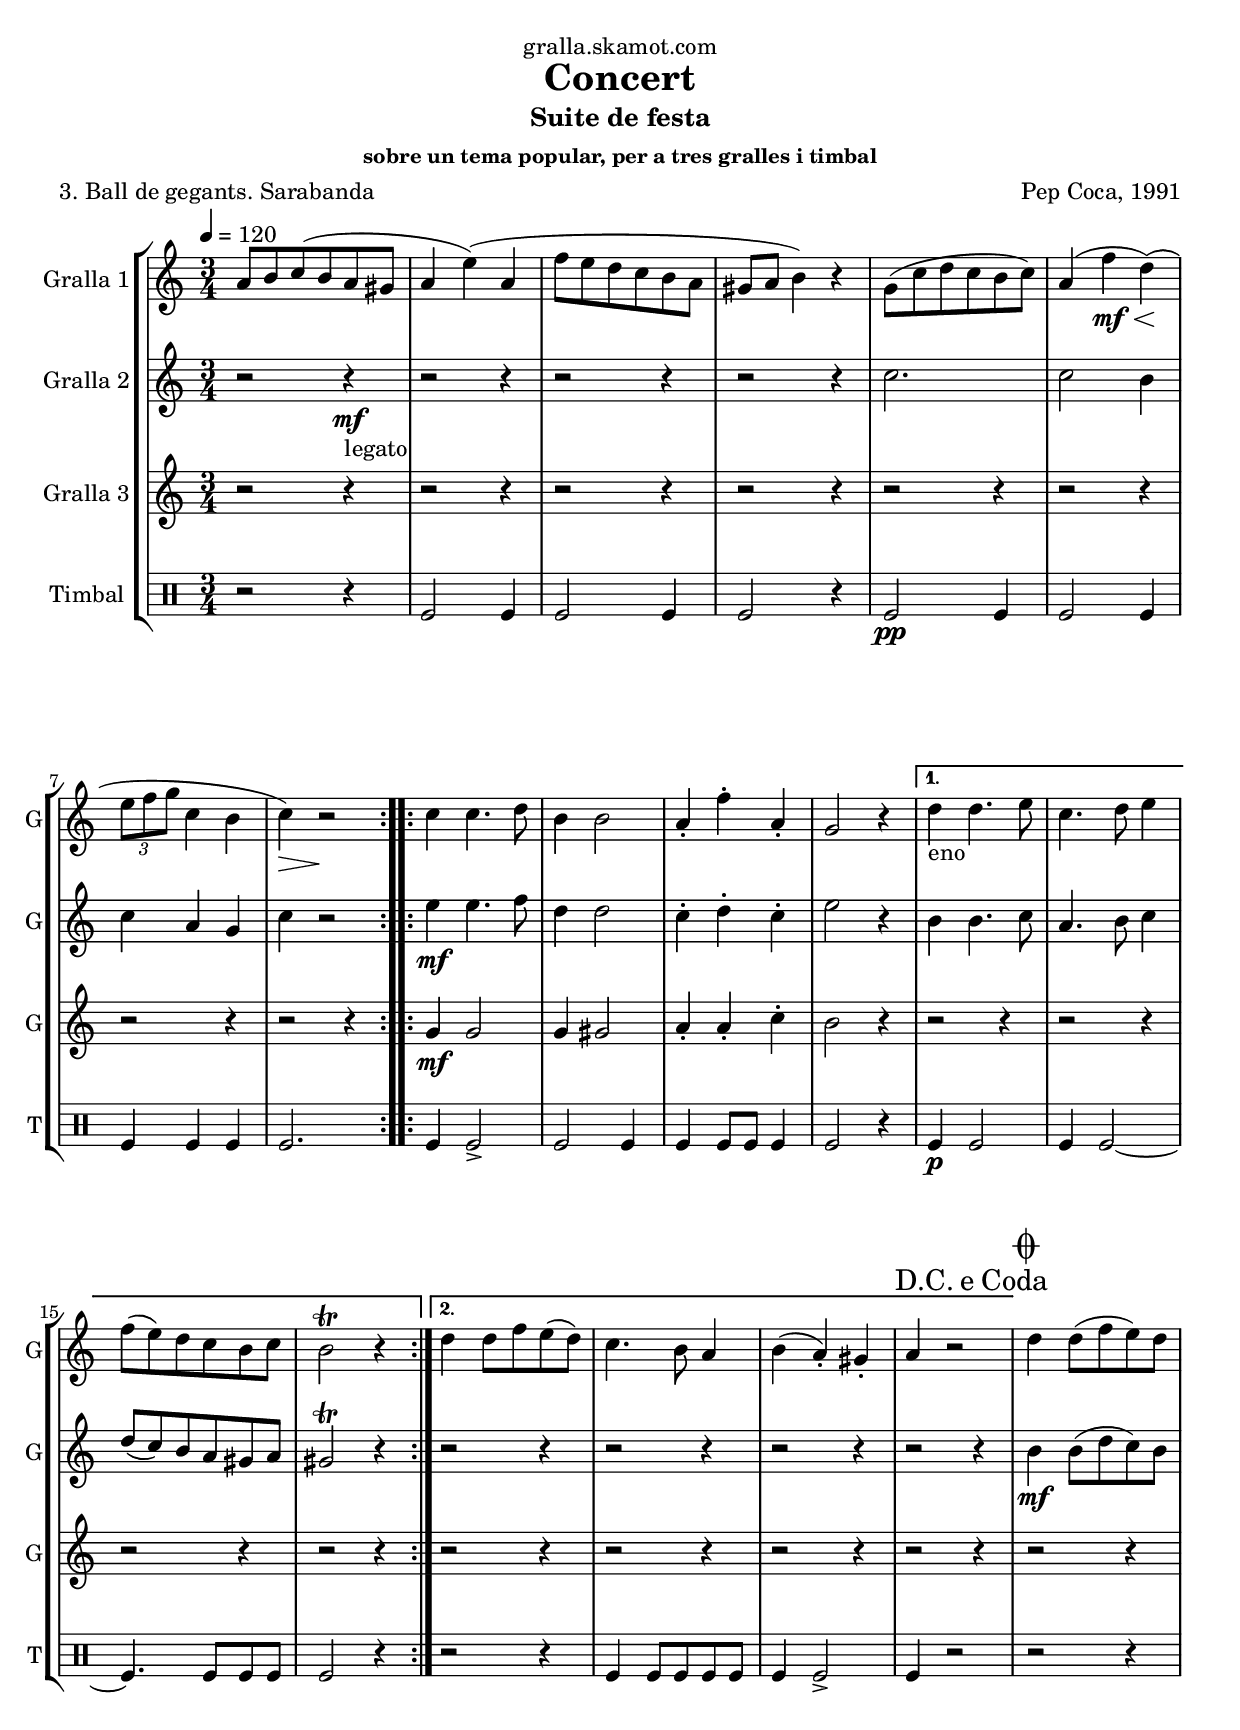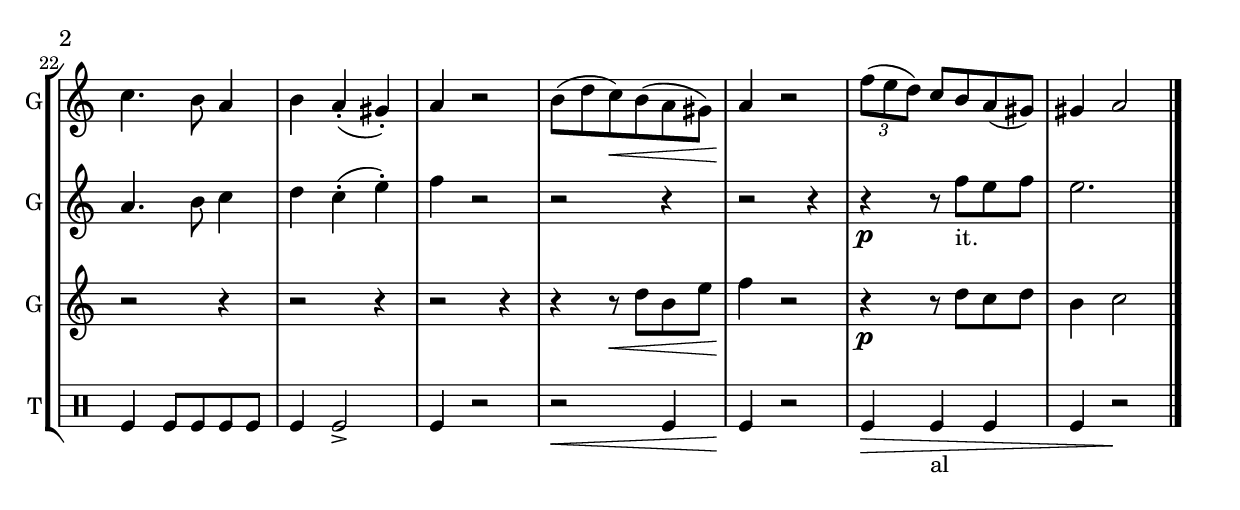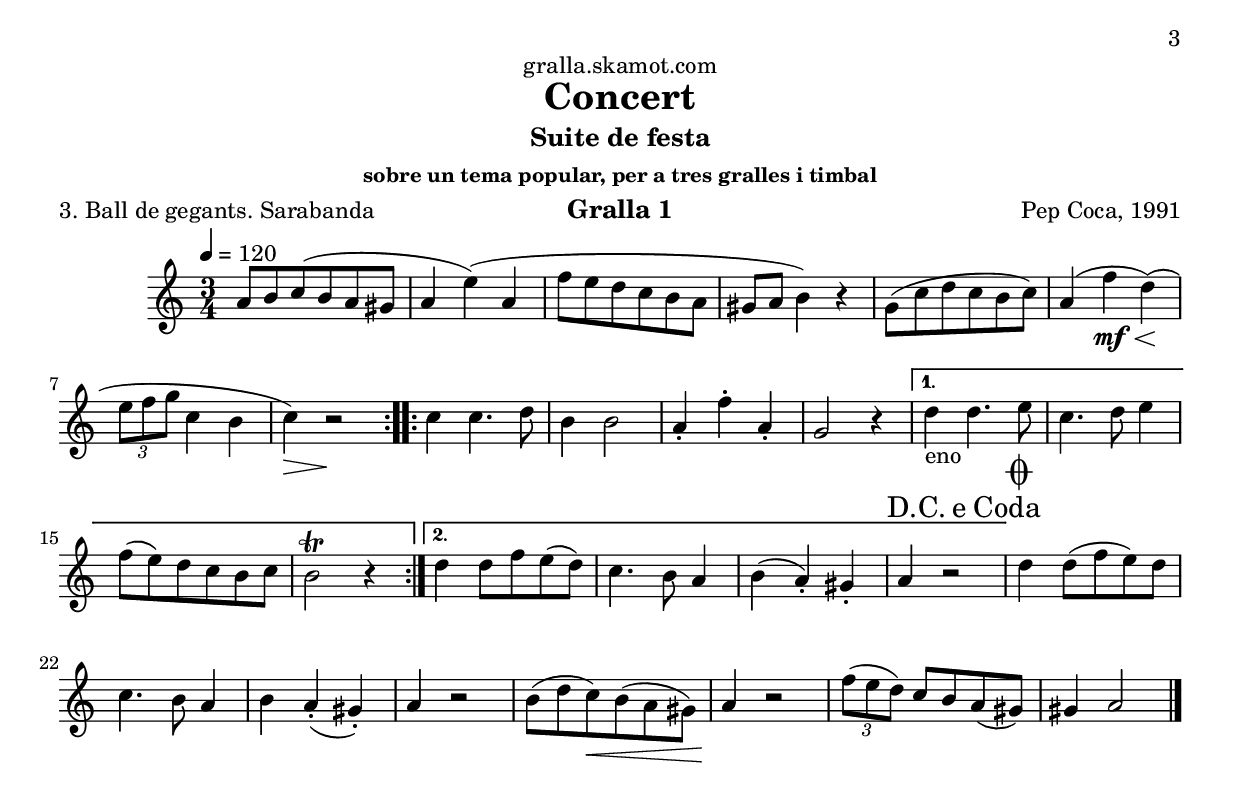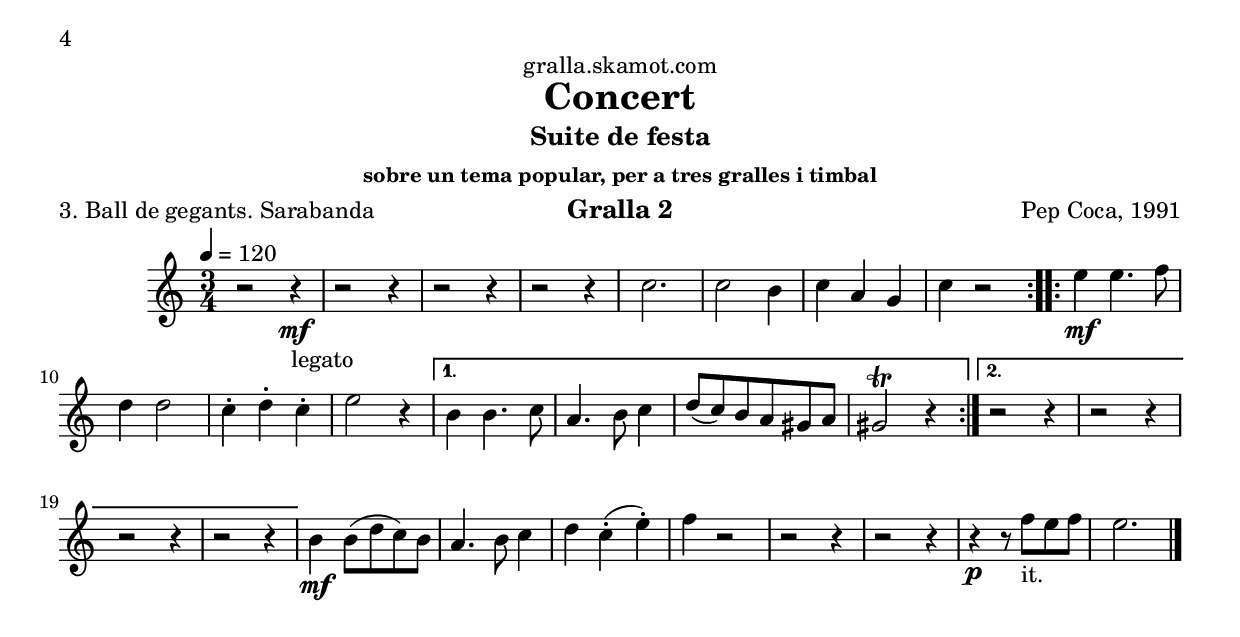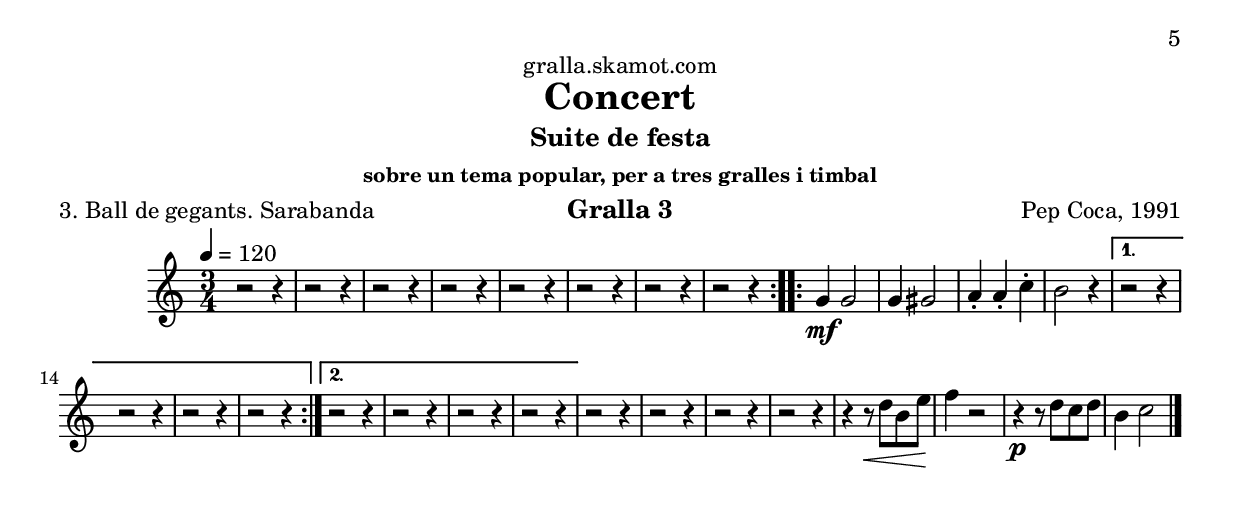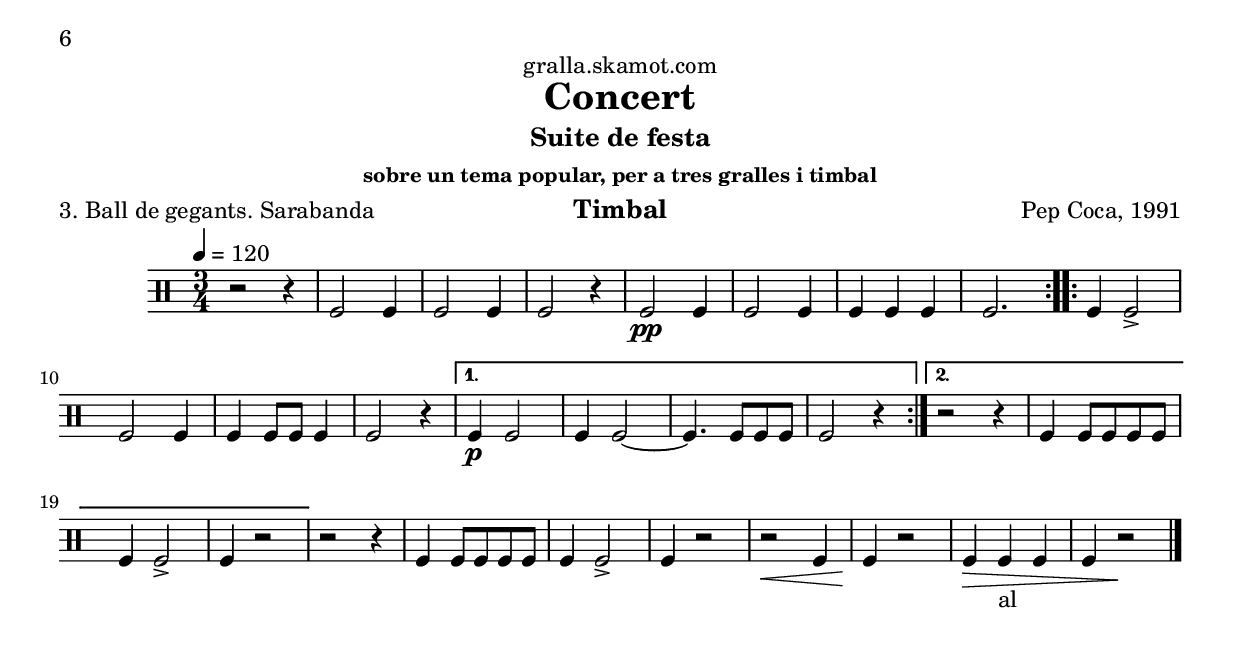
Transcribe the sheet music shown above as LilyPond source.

\version "2.16.2"

\header {
  dedication="gralla.skamot.com"
  title="Concert"
  subtitle="Suite de festa"
  subsubtitle="sobre un tema popular, per a tres gralles i timbal"
  poet="3. Ball de gegants. Sarabanda"
  meter=""
  piece=""
  composer="Pep Coca, 1991"
  arranger=""
  opus=""
  instrument=""
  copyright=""
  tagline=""
}

liniaroAa =
\relative a'
{
  \tempo 4=120
  \clef treble
  \key c \major
  \time 3/4
  \repeat volta 2 { a8 b c ( b a gis  |
  a4 e' ) ( a,  |
  f'8 e d c b a  |
  gis8 a b4 ) r  |
  %05
  g8 ( c d c b c )  |
  a4 ( f' \mf \< d ) \! (  |
  \times 2/3 { e8 f g } c,4 b  |
  c4 \> ) r2 \!  | }
  \repeat volta 2 { c4 c4. d8  |
  %10
  b4 b2  |
  a4-. f'-. a,-.  |
  g2 r4 }
  \alternative { { d'4 _"eno" d4. e8  |
  c4. d8 e4  |
  %15
  f8 ( e ) d c b c  |
  b2\trill r4 }
  { d4 d8 f e ( d )  |
  c4. b8 a4  |
  b4 ( a-. ) gis-.  |
  %20
  \mark \markup {D.C. e Coda} a4 r2 } }
  \mark \markup {\musicglyph #"scripts.coda"} d4 d8 ( f e ) d  |
  c4. b8 a4  |
  b4 a-. ( gis-. )  |
  a4 r2  |
  %25
  b8 ( d c \< ) b ( a gis )  |
  a4 \! r2  |
  \times 2/3 { f'8 ( e d ) } c b a ( gis )  |
  gis4 a2  \bar "|."
}

liniaroAb =
\relative c''
{
  \tempo 4=120
  \clef treble
  \key c \major
  \time 3/4
  \repeat volta 2 { r2 r4 \mf _"legato"  |
  r2 r4  |
  r2 r4  |
  r2 r4  |
  %05
  c2.  |
  c2 b4  |
  c4 a g  |
  c4 r2  | }
  \repeat volta 2 { e4 \mf e4. f8  |
  %10
  d4 d2  |
  c4-. d-. c-.  |
  e2 r4 }
  \alternative { { b4 b4. c8  |
  a4. b8 c4  |
  %15
  d8 ( c ) b a gis a  |
  gis2\trill r4 }
  { r2 r4  |
  r2 r4  |
  r2 r4  |
  %20
  r2 r4 } }
  b4 \mf b8 ( d c ) b  |
  a4. b8 c4  |
  d4 c-. ( e-. )  |
  f4 r2  | % troigo!
  %25
  r2 r4  |
  r2 r4  |
  r4 \p r8 f  _"it." e f  |
  e2.  \bar "|."
}

liniaroAc =
\relative g'
{
  \tempo 4=120
  \clef treble
  \key c \major
  \time 3/4
  \repeat volta 2 { r2 r4  |
  r2 r4  |
  r2 r4  |
  r2 r4  |
  %05
  r2 r4  |
  r2 r4  |
  r2 r4  |
  r2 r4  | }
  \repeat volta 2 { g4 \mf g2  |
  %10
  g4 gis2  |
  a4-. a-. c-.  |
  b2 r4 }
  \alternative { { r2 r4  |
  r2 r4  |
  %15
  r2 r4  |
  r2 r4 }
  { r2 r4  |
  r2 r4  |
  r2 r4  |
  %20
  r2 r4 } }
  r2 r4  |
  r2 r4  |
  r2 r4  |
  r2 r4  |
  %25
  r4 r8 \< d b e  |
  f4 \! r2  | % kompletite
  r4 \p \p r8 d  c d  |
  b4 c2  \bar "|."
}

liniaroAd =
\drummode
{
  \tempo 4=120
  \time 3/4
  \repeat volta 2 { r2 r4  |
  tomfl2 tomfl4  |
  tomfl2 tomfl4  |
  tomfl2 r4  |
  %05
  tomfl2 \pp tomfl4  |
  tomfl2 tomfl4  |
  tomfl4 tomfl tomfl  |
  tomfl2.  | }
  \repeat volta 2 { tomfl4 tomfl2->  |
  %10
  tomfl2 tomfl4  |
  tomfl4 tomfl8 tomfl tomfl4  |
  tomfl2 r4 }
  \alternative { { tomfl4 \p tomfl2  |
  tomfl4 tomfl2 ~  |
  %15
  tomfl4. tomfl8 tomfl tomfl  |
  tomfl2 r4 }
  { r2 r4  |
  tomfl4 tomfl8 tomfl tomfl tomfl  |
  tomfl4 tomfl2->  |
  %20
  tomfl4 r2 } }
  r2 r4  |
  tomfl4 tomfl8 tomfl tomfl tomfl  |
  tomfl4 tomfl2->  |
  tomfl4 r2  |
  %25
  r2 \< tomfl4  |
  tomfl4 \! r2  |
  tomfl4 \> tomfl _"al" tomfl  |
  tomfl4 r2 \!  \bar "|."
}

\bookpart {
  \score {
    \new StaffGroup {
      \override Score.RehearsalMark #'self-alignment-X = #LEFT
      <<
        \new Staff \with {instrumentName = #"Gralla 1" shortInstrumentName = #"G"} \liniaroAa
        \new Staff \with {instrumentName = #"Gralla 2" shortInstrumentName = #"G"} \liniaroAb
        \new Staff \with {instrumentName = #"Gralla 3" shortInstrumentName = #"G"} \liniaroAc
        \new DrumStaff \with {instrumentName = #"Timbal" shortInstrumentName = #"T"} \liniaroAd
      >>
    }
    \layout {}
  }
  \score { \unfoldRepeats
    \new StaffGroup {
      \override Score.RehearsalMark #'self-alignment-X = #LEFT
      <<
        \new Staff \with {instrumentName = #"Gralla 1" shortInstrumentName = #"G"} \liniaroAa
        \new Staff \with {instrumentName = #"Gralla 2" shortInstrumentName = #"G"} \liniaroAb
        \new Staff \with {instrumentName = #"Gralla 3" shortInstrumentName = #"G"} \liniaroAc
        \new DrumStaff \with {instrumentName = #"Timbal" shortInstrumentName = #"T"} \liniaroAd
      >>
    }
    \midi {
      \set Staff.midiInstrument = "oboe"
      \set DrumStaff.midiInstrument = "drums"
    }
  }
}

\bookpart {
  \header {instrument="Gralla 1"}
  \score {
    \new StaffGroup {
      \override Score.RehearsalMark #'self-alignment-X = #LEFT
      <<
        \new Staff \liniaroAa
      >>
    }
    \layout {}
  }
  \score { \unfoldRepeats
    \new StaffGroup {
      \override Score.RehearsalMark #'self-alignment-X = #LEFT
      <<
        \new Staff \liniaroAa
      >>
    }
    \midi {
      \set Staff.midiInstrument = "oboe"
      \set DrumStaff.midiInstrument = "drums"
    }
  }
}

\bookpart {
  \header {instrument="Gralla 2"}
  \score {
    \new StaffGroup {
      \override Score.RehearsalMark #'self-alignment-X = #LEFT
      <<
        \new Staff \liniaroAb
      >>
    }
    \layout {}
  }
  \score { \unfoldRepeats
    \new StaffGroup {
      \override Score.RehearsalMark #'self-alignment-X = #LEFT
      <<
        \new Staff \liniaroAb
      >>
    }
    \midi {
      \set Staff.midiInstrument = "oboe"
      \set DrumStaff.midiInstrument = "drums"
    }
  }
}

\bookpart {
  \header {instrument="Gralla 3"}
  \score {
    \new StaffGroup {
      \override Score.RehearsalMark #'self-alignment-X = #LEFT
      <<
        \new Staff \liniaroAc
      >>
    }
    \layout {}
  }
  \score { \unfoldRepeats
    \new StaffGroup {
      \override Score.RehearsalMark #'self-alignment-X = #LEFT
      <<
        \new Staff \liniaroAc
      >>
    }
    \midi {
      \set Staff.midiInstrument = "oboe"
      \set DrumStaff.midiInstrument = "drums"
    }
  }
}

\bookpart {
  \header {instrument="Timbal"}
  \score {
    \new StaffGroup {
      \override Score.RehearsalMark #'self-alignment-X = #LEFT
      <<
        \new DrumStaff \liniaroAd
      >>
    }
    \layout {}
  }
  \score { \unfoldRepeats
    \new StaffGroup {
      \override Score.RehearsalMark #'self-alignment-X = #LEFT
      <<
        \new DrumStaff \liniaroAd
      >>
    }
    \midi {
      \set Staff.midiInstrument = "oboe"
      \set DrumStaff.midiInstrument = "drums"
    }
  }
}

